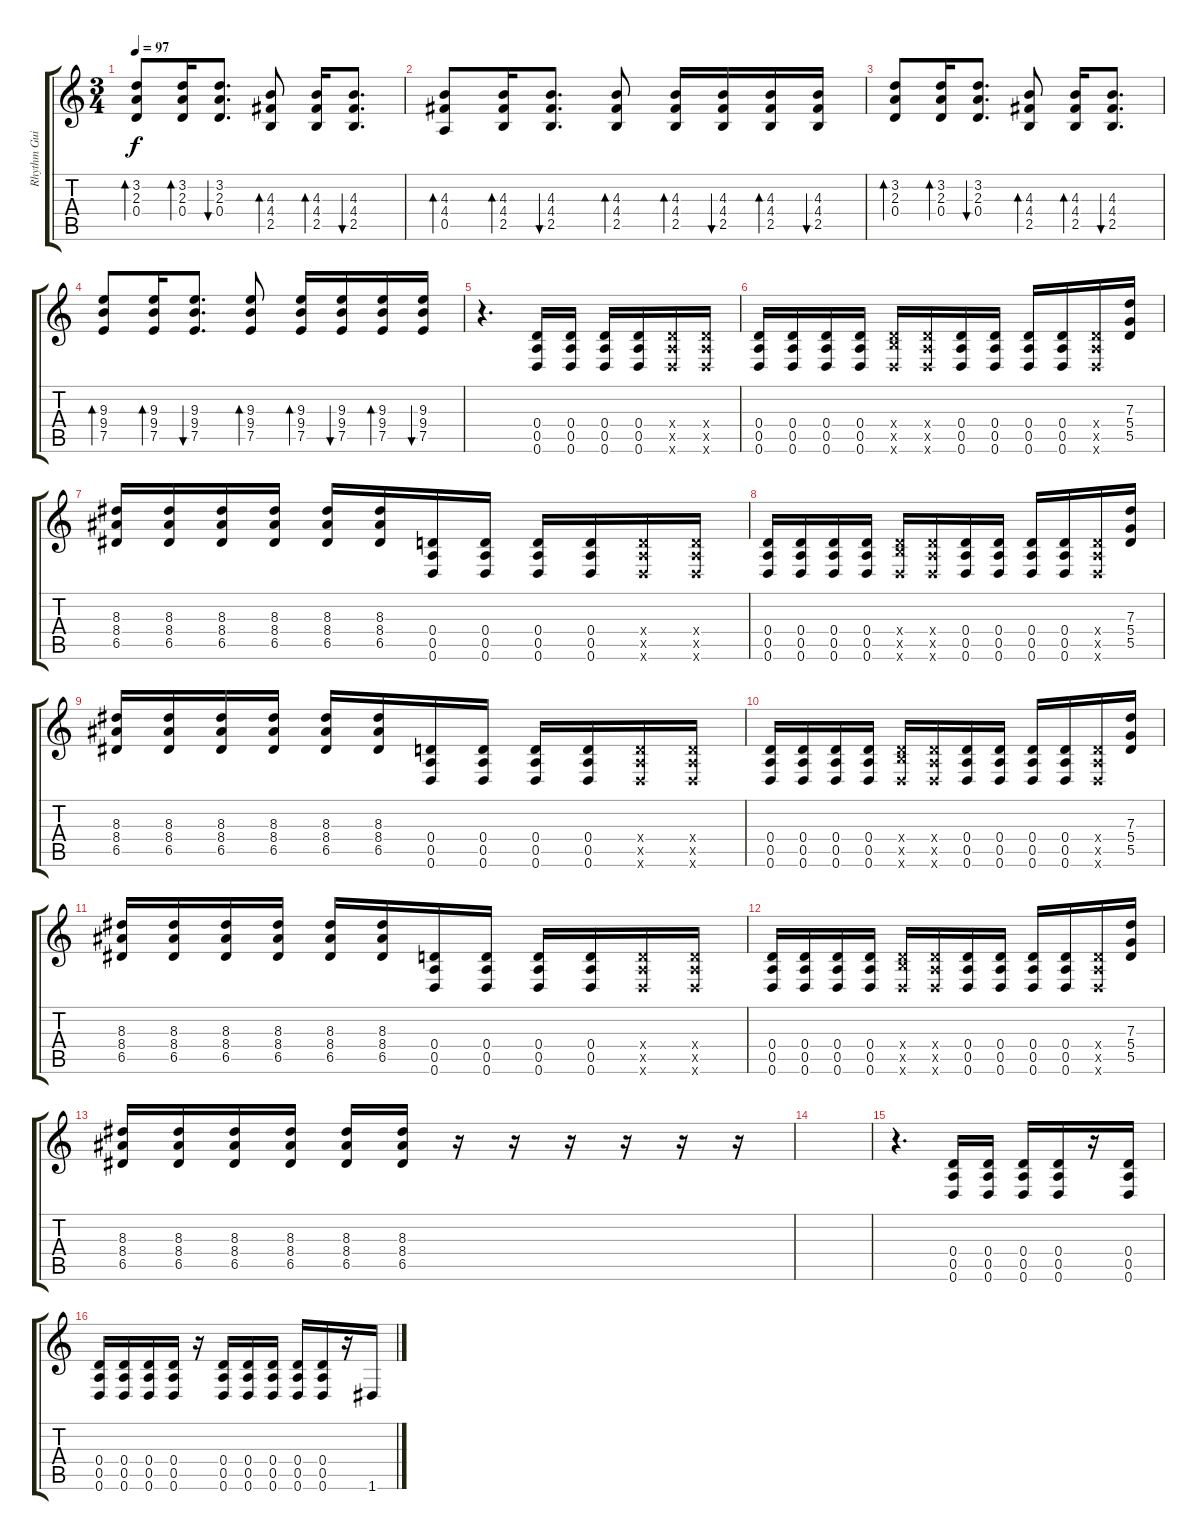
\track ("Rhythm Guitars" "Rhythm Gui") {instrument electricguitarjazz}
\staff {score tabs}
\tuning (E4 B3 G3 D3 A2 D2) {hide}
\ts (3 4)
\tempo 97
\clef g2
\ks c
(3.2 2.3 0.4).8{bd 120 dy f} (3.2 2.3 0.4).16{bd 60} (3.2 2.3 0.4).8{d bu 60} (4.3 4.4 2.5).8{bd 60} (4.3 4.4 2.5).16{bd 60} (4.3 4.4 2.5).8{d bu 60} |
(4.3 4.4 0.5).8{bd 60} (4.3 4.4 2.5).16{bd 60} (4.3 4.4 2.5).8{d bu 60} (4.3 4.4 2.5).8{bd 120} (4.3 4.4 2.5).16{bd 60} (4.3 4.4 2.5).16{bu 60} (4.3 4.4 2.5).16{bd 60} (4.3 4.4 2.5).16{bu 60} |
(3.2 2.3 0.4).8{bd 60} (3.2 2.3 0.4).16{bd 60} (3.2 2.3 0.4).8{d bu 60} (4.3 4.4 2.5).8{bd 60} (4.3 4.4 2.5).16{bd 60} (4.3 4.4 2.5).8{d bu 60} |
(9.3 9.4 7.5).8{bd 60} (9.3 9.4 7.5).16{bd 60} (9.3 9.4 7.5).8{d bu 60} (9.3 9.4 7.5).8{bd 60} (9.3 9.4 7.5).16{bd 120} (9.3 9.4 7.5).16{bu 120} (9.3 9.4 7.5).16{bd 120} (9.3 9.4 7.5).16{bu 120} |
r.4{d} (0.4 0.5 0.6).16{volume 16 instrument distortionguitar} (0.4 0.5 0.6).16 (0.4 0.5 0.6).16 (0.4 0.5 0.6).16 (0.4{x} 0.5{x} 0.6{x}).16 (0.4{x} 0.5{x} 0.6{x}).16 |
(0.4 0.5 0.6).16 (0.4 0.5 0.6).16 (0.4 0.5 0.6).16 (0.4 0.5 0.6).16 (0.4{x} 2.5{x} 0.6{x}).16 (0.4{x} 0.5{x} 0.6{x}).16 (0.4 0.5 0.6).16 (0.4 0.5 0.6).16 (0.4 0.5 0.6).16 (0.4 0.5 0.6).16 (0.4{x} 0.5{x} 0.6{x}).16 (7.3 5.4 5.5).16 |
(8.3 8.4 6.5).16 (8.3 8.4 6.5).16 (8.3 8.4 6.5).16 (8.3 8.4 6.5).16 (8.3 8.4 6.5).16 (8.3 8.4 6.5).16 (0.4 0.5 0.6).16 (0.4 0.5 0.6).16 (0.4 0.5 0.6).16 (0.4 0.5 0.6).16 (0.4{x} 0.5{x} 0.6{x}).16 (0.4{x} 0.5{x} 0.6{x}).16 |
(0.4 0.5 0.6).16 (0.4 0.5 0.6).16 (0.4 0.5 0.6).16 (0.4 0.5 0.6).16 (0.4{x} 2.5{x} 0.6{x}).16 (0.4{x} 0.5{x} 0.6{x}).16 (0.4 0.5 0.6).16 (0.4 0.5 0.6).16 (0.4 0.5 0.6).16 (0.4 0.5 0.6).16 (0.4{x} 0.5{x} 0.6{x}).16 (7.3 5.4 5.5).16 |
(8.3 8.4 6.5).16 (8.3 8.4 6.5).16 (8.3 8.4 6.5).16 (8.3 8.4 6.5).16 (8.3 8.4 6.5).16 (8.3 8.4 6.5).16 (0.4 0.5 0.6).16 (0.4 0.5 0.6).16 (0.4 0.5 0.6).16 (0.4 0.5 0.6).16 (0.4{x} 0.5{x} 0.6{x}).16 (0.4{x} 0.5{x} 0.6{x}).16 |
(0.4 0.5 0.6).16 (0.4 0.5 0.6).16 (0.4 0.5 0.6).16 (0.4 0.5 0.6).16 (0.4{x} 2.5{x} 0.6{x}).16 (0.4{x} 0.5{x} 0.6{x}).16 (0.4 0.5 0.6).16 (0.4 0.5 0.6).16 (0.4 0.5 0.6).16 (0.4 0.5 0.6).16 (0.4{x} 0.5{x} 0.6{x}).16 (7.3 5.4 5.5).16 |
(8.3 8.4 6.5).16 (8.3 8.4 6.5).16 (8.3 8.4 6.5).16 (8.3 8.4 6.5).16 (8.3 8.4 6.5).16 (8.3 8.4 6.5).16 (0.4 0.5 0.6).16 (0.4 0.5 0.6).16 (0.4 0.5 0.6).16 (0.4 0.5 0.6).16 (0.4{x} 0.5{x} 0.6{x}).16 (0.4{x} 0.5{x} 0.6{x}).16 |
(0.4 0.5 0.6).16 (0.4 0.5 0.6).16 (0.4 0.5 0.6).16 (0.4 0.5 0.6).16 (0.4{x} 2.5{x} 0.6{x}).16 (0.4{x} 0.5{x} 0.6{x}).16 (0.4 0.5 0.6).16 (0.4 0.5 0.6).16 (0.4 0.5 0.6).16 (0.4 0.5 0.6).16 (0.4{x} 0.5{x} 0.6{x}).16 (7.3 5.4 5.5).16 |
(8.3 8.4 6.5).16 (8.3 8.4 6.5).16 (8.3 8.4 6.5).16 (8.3 8.4 6.5).16 (8.3 8.4 6.5).16 (8.3 8.4 6.5).16 r.16 r.16 r.16 r.16 r.16 r.16 |
|
r.4{d} (0.4 0.5 0.6).16{instrument distortionguitar} (0.4 0.5 0.6).16 (0.4 0.5 0.6).16 (0.4 0.5 0.6).16 r.16 (0.4 0.5 0.6).16 |
(0.4 0.5 0.6).16 (0.4 0.5 0.6).16 (0.4 0.5 0.6).16 (0.4 0.5 0.6).16 r.16 (0.4 0.5 0.6).16 (0.4 0.5 0.6).16 (0.4 0.5 0.6).16 (0.4 0.5 0.6).16 (0.4 0.5 0.6).16 r.16 1.6.16
